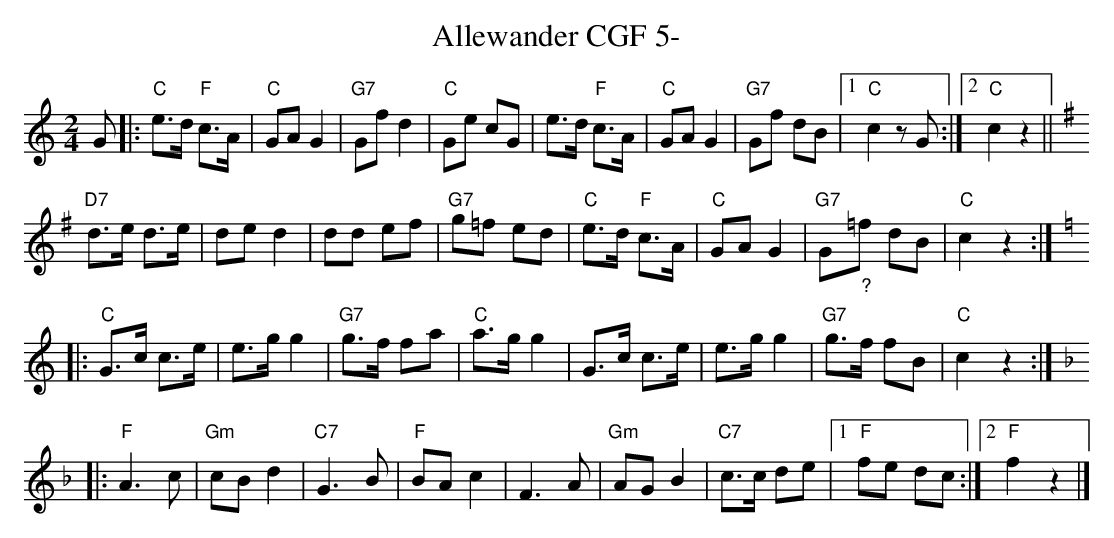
X:1
T:Allewander CGF 5-
M:2/4
L:1/8
K:Cmaj
G |: "C"e>d "F"c>A | "C"GA G2 | "G7"Gf d2 | "C"Ge cG | e>d "F"c>A | "C"GA G2 | "G7"Gf dB |1 "C"c2zG :|2 "C"c2z2 || [K:Gmaj]
"D7"d>e d>e | de d2 | dd ef | "G7"g=f ed | "C"e>d "F"c>A | "C"GA G2 | "G7"G"_?"=f dB | "C"c2 z2 :: [K:Cmaj]
"C"G>c c>e | e>gg2 | "G7"g>f fa | "C"a>g g2 | G>c c>e | e>g g2 | "G7"g>f fB | "C"c2z2 :: [K:Fmaj]
"F"A3c | "Gm"cB d2 | "C7"G3B | "F"BA c2 | F3A | "Gm"AG B2 | "C7"c>c de |1 "F"fe dc :|2 "F"f2z2 |]
